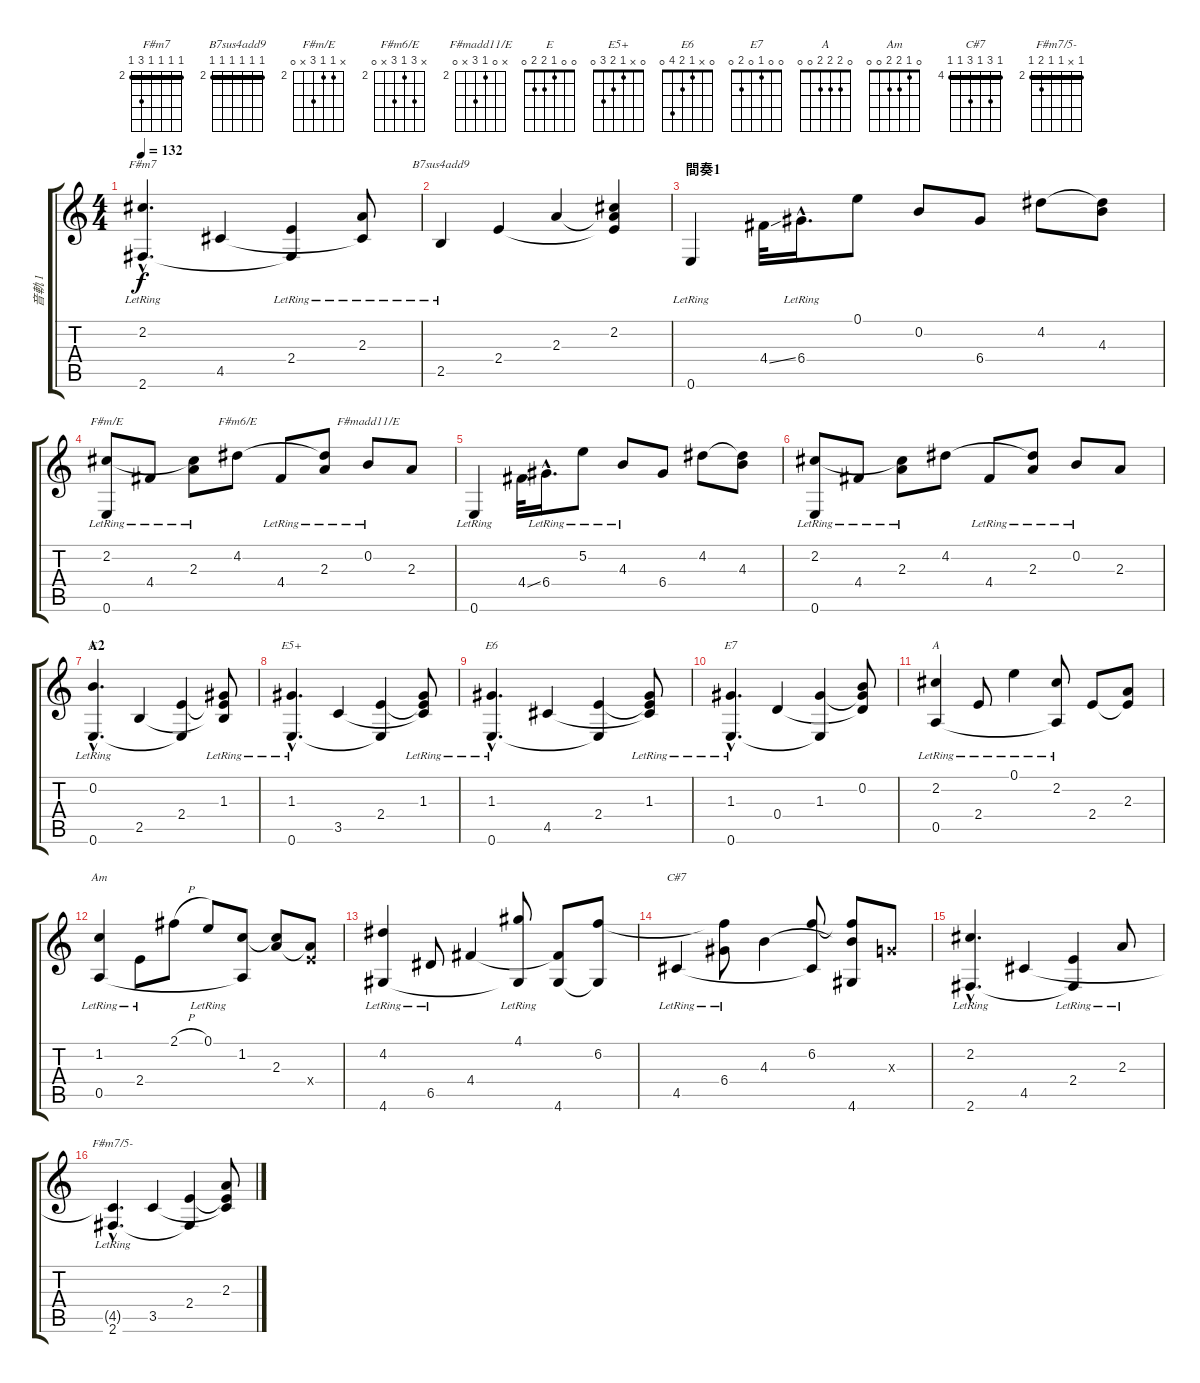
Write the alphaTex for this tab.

\track ("音軌 1" "音軌 1") {instrument acousticguitarsteel}
\staff {score tabs}
\tuning (E4 B3 G3 D3 A2 E2) {hide}
\chord ("F#m7" 2 2 2 2 4 2) {firstfret 2 barre 2}
\chord ("B7sus4add9" 2 2 2 2 2 2) {firstfret 2 barre 2}
\chord ("F#m/E" x 2 2 4 x 0) {firstfret 2}
\chord ("F#m6/E" x 4 2 4 x 0) {firstfret 2}
\chord ("F#madd11/E" x 0 2 4 x 0) {firstfret 2}
\chord ("E" 0 0 1 2 2 0)
\chord ("E5+" 0 x 1 2 3 0)
\chord ("E6" 0 x 1 2 4 0)
\chord ("E7" 0 0 1 0 2 0)
\chord ("A" 0 2 2 2 0 0)
\chord ("Am" 0 1 2 2 0 0)
\chord ("C#7" 4 6 4 6 4 4) {firstfret 4 barre 4}
\chord ("F#m7/5-" 2 x 2 2 3 2) {firstfret 2 barre 2}
\ts (4 4)
\tempo 132
\clef g2
\ks c
(2.2{hac lr} 2.6{hac lr}).4{d ch "F#m7" dy f} 4.5.4 (2.4{lr} 2.6{t}).4 (2.3{lr} 4.5{t}).8 |
2.5{lr}.4{ch "B7sus4add9"} 2.4.4 2.3.4 (2.2 2.3{t} 2.4{t}).4 |
\section ("" "間奏1")
0.6{lr}.4 4.4{ss}.32 6.4{hac lr}.16{d} 0.1.8 0.2.8 6.4.8 4.2.8 (4.2{t} 4.3).8 |
(2.2 0.6{lr}).8{ch "F#m/E"} 4.4{lr}.8 (2.2{t} 2.3{lr}).8 4.2.8{ch "F#m6/E"} 4.4{lr}.8 (4.2{t} 2.3{lr}).8 0.2{lr}.8{ch "F#madd11/E"} 2.3.8 |
0.6{lr}.4 4.4{ss}.32 6.4{hac lr}.16{d} 5.2{lr}.8 4.3{lr}.8 6.4.8 4.2.8 (4.2{t} 4.3).8 |
(2.2 0.6{lr}).8 4.4{lr}.8 (2.2{t} 2.3{lr}).8 4.2.8 4.4{lr}.8 (4.2{t} 2.3{lr}).8 0.2{lr}.8 2.3.8 |
\section ("" "A2")
(0.2{hac} 0.6{hac lr}).4{d ch "E"} 2.5.4 (2.4 0.6{t}).4 (1.3{lr} 2.4{t} 2.5{t}).8 |
(1.3{hac} 0.6{hac lr}).4{d ch "E5+"} 3.5.4 (2.4 0.6{t}).4 (1.3{lr} 2.4{t} 3.5{t}).8 |
(1.3{hac} 0.6{hac lr}).4{d ch "E6"} 4.5.4 (2.4 0.6{t}).4 (1.3{lr} 2.4{t} 4.5{t}).8 |
(1.3{hac} 0.6{hac lr}).4{d ch "E7"} 0.4.4 (1.3 0.6{t}).4 (0.2 1.3{t} 0.4{t}).8 |
(2.2{lr} 0.5{lr}).4{ch "A"} 2.4{lr}.8 0.1{lr}.4 (2.2{lr} 0.5{t}).8 2.4.8 (2.3 2.4{t}).8 |
(1.2{lr} 0.5{lr}).4{ch "Am"} 2.4{lr}.8 2.1{h}.8 0.1{lr}.8 (1.2 0.5{t}).8 (1.2{t} 2.3).8 (2.3{t} 2.4{x}).8 |
(4.2{lr} 4.6{lr}).4 6.5{lr}.8 4.4.4 (4.1{lr} 4.6{t}).8 (4.4{t} 4.6).8 (6.2 4.6{t}).8 |
4.5{lr}.4{ch "C#7"} (6.2{t} 6.4{lr}).8 4.3.4 (6.2 4.5{t}).8 (6.2{t} 4.3{t} 4.6).8 0.3{x}.8 |
(2.2{hac lr} 2.6{hac lr}).4{d} 4.5.4 (2.4{lr} 2.6{t}).4 2.3{lr}.8 |
(4.5{hac t} 2.6{hac lr}).4{d ch "F#m7/5-"} 3.5.4 (2.4 2.6{t}).4 (2.3 2.4{t} 3.5{t}).8
